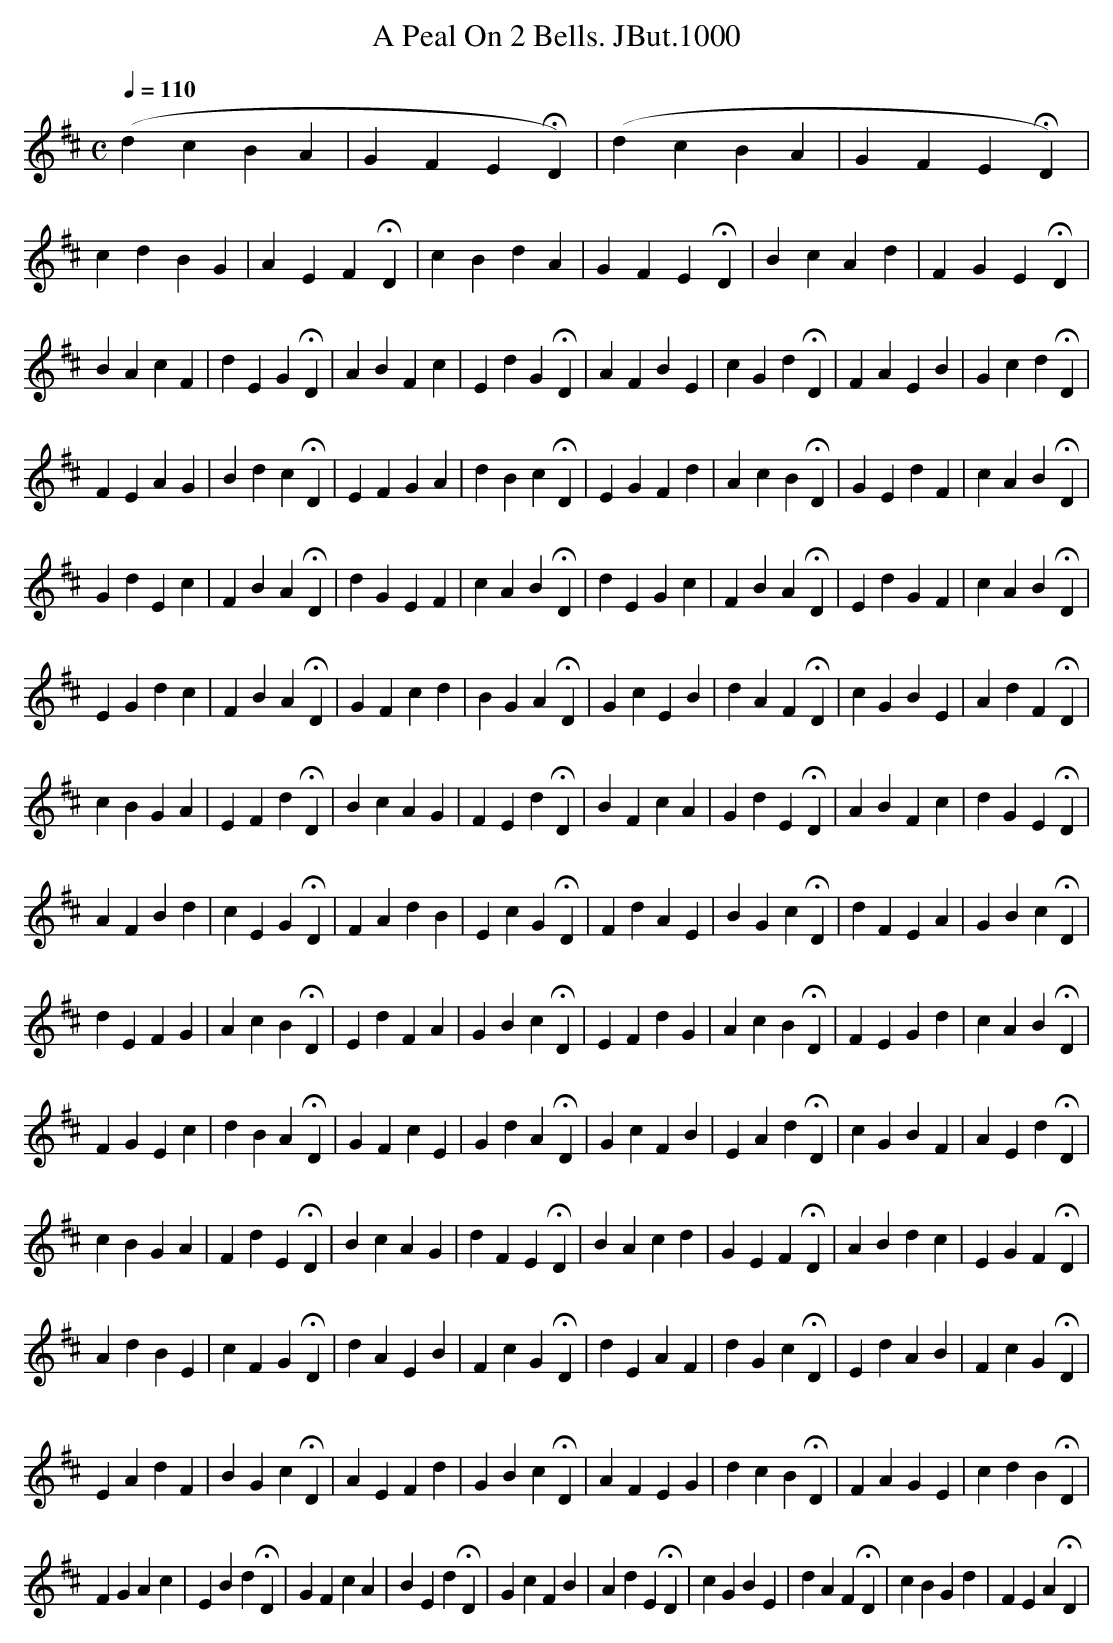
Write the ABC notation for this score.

X:1
T:Peal On 2 Bells. JBut.1000, A
M:C
L:1/4
Q:1/4=110
K:D
(dcBA|GFE!fermata!D)|(dcBA|GFE!fermata!D)|
cdBG|AEF!fermata!D|cBdA|GFE!fermata!D|BcAd|FGE!fermata!D|
BAcF|dEG!fermata!D|ABFc|EdG!fermata!D|AFBE|cGd!fermata!D|FAEB|Gcd!fermata!D|
FEAG|Bdc!fermata!D|EFGA|dBc!fermata!D|EGFd|AcB!fermata!D|GEdF|cAB!fermata!D|
GdEc|FBA!fermata!D|dGEF|cAB!fermata!D|dEGc|FBA!fermata!D|EdGF|cAB!fermata!D|
EGdc|FBA!fermata!D|GFcd|BGA!fermata!D|GcEB|dAF!fermata!D|cGBE|AdF!fermata!D|
cBGA|EFd!fermata!D|BcAG|FEd!fermata!D|BFcA|GdE!fermata!D|ABFc|dGE!fermata!D|
AFBd|cEG!fermata!D|FAdB|EcG!fermata!D|FdAE|BGc!fermata!D|dFEA|GBc!fermata!D|
dEFG|AcB!fermata!D|EdFA|GBc!fermata!D|EFdG|AcB!fermata!D|FEGd|cAB!fermata!D|
FGEc|dBA!fermata!D|GFcE|GdA!fermata!D|GcFB|EAd!fermata!D|cGBF|AEd!fermata!D|
cBGA|FdE!fermata!D|BcAG|dFE!fermata!D|BAcd|GEF!fermata!D|ABdc|EGF!fermata!D|
AdBE|cFG!fermata!D|dAEB|FcG!fermata!D|dEAF|dGc!fermata!D|EdAB|FcG!fermata!D|
EAdF|BGc!fermata!D|AEFd|GBc!fermata!D|AFEG|dcB!fermata!D|FAGE|cdB!fermata!D|
FGAc|EBd!fermata!D|GFcA|BEd!fermata!D|GcFB|AdE!fermata!D|cGBE|dAF!fermata!D|cBGd|FEA!fermata!D|
